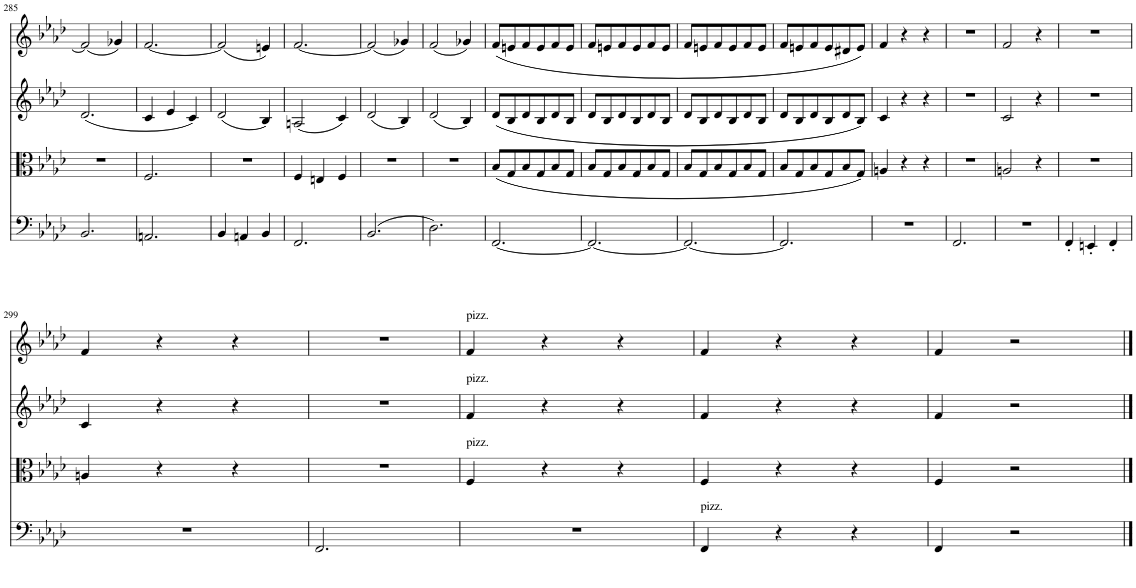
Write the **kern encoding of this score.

**kern	**kern	**kern	**kern
*part4	*part3	*part2	*part1
*staff4	*staff3	*staff2	*staff1
*I"Cello	*I"Viola	*I"Violin II	*I"Violin I
*	*I'Vla	*I'Vln	*I'Vln
!!LO:PB:g=z
*clefF4	*clefC3	*clefG2	*clefG2
*k[b-e-a-d-]	*k[b-e-a-d-]	*k[b-e-a-d-]	*k[b-e-a-d-]
*M3/4	*M3/4	*M3/4	*M3/4
=285	=285	=285	=285
2.BB-/	2.r	(2.d-/	(2f/]
.	.	.	4g-X/)
=286	=286	=286	=286
2.AAn/	2.F/	4c/	[2.f/
.	.	4e-/	.
.	.	4c/)	.
=287	=287	=287	=287
4BB-/	2.r	(2d-/	(2f/]
4AAn/	.	.	.
4BB-/	.	4B-/)	4en/)
=288	=288	=288	=288
2.FF/	4F/	(2An/	[2.f/
.	4En/	.	.
.	4F/	4c/)	.
=289	=289	=289	=289
(2.BB-/	2.r	(2d-/	(2f/]
.	.	4B-/)	4g-X/)
=290	=290	=290	=290
2.D-\)	2.r	(2d-/	(2f/
.	.	4B-/)	4g-X/)
=291	=291	=291	=291
[2.FF/	(8B-/L	(8d-/L	(8f/L
.	8G/	8B-/	8en/
.	8B-/	8d-/	8f/
.	8G/	8B-/	8e/
.	8B-/	8d-/	8f/
.	8G/J	8B-/J	8e/J
=292	=292	=292	=292
2.FF/_	8B-/L	8d-/L	8f/L
.	8G/	8B-/	8en/
.	8B-/	8d-/	8f/
.	8G/	8B-/	8e/
.	8B-/	8d-/	8f/
.	8G/J	8B-/J	8e/J
=293	=293	=293	=293
2.FF/_	8B-/L	8d-/L	8f/L
.	8G/	8B-/	8en/
.	8B-/	8d-/	8f/
.	8G/	8B-/	8e/
.	8B-/	8d-/	8f/
.	8G/J	8B-/J	8e/J
=294	=294	=294	=294
2.FF/]	8B-/L	8d-/L	8f/L
.	8G/	8B-/	8en/
.	8B-/	8d-/	8f/
.	8G/	8B-/	8e/
.	8B-/	8d-/	8d#X/
.	8G/J)	8B-/J)	8e/J)
=295	=295	=295	=295
2.r	4An/	4c/	4f/
.	4r	4r	4r
.	4r	4r	4r
=296	=296	=296	=296
2.FF/	2.r	2.r	2.r
=297	=297	=297	=297
2.r	2An/	2c/	2f/
.	4r	4r	4r
=298	=298	=298	=298
4FF'/	2.r	2.r	2.r
4EEn'/	.	.	.
4FF'/	.	.	.
!!LO:LB:g=z
=299	=299	=299	=299
2.r	4An/	4c/	4f/
.	4r	4r	4r
.	4r	4r	4r
=300	=300	=300	=300
2.FF/	2.r	2.r	2.r
=301	=301	=301	=301
!	!	!	!LO:TX:a:t=pizz.
!	!	!LO:TX:a:t=pizz.	!
!	!LO:TX:a:t=pizz.	!	!
2.r	4F/	4f/	4f/
.	4r	4r	4r
.	4r	4r	4r
=302	=302	=302	=302
!LO:TX:a:t=pizz.	!	!	!
4FF/	4F/	4f/	4f/
4r	4r	4r	4r
4r	4r	4r	4r
=303	=303	=303	=303
4FF/	4F/	4f/	4f/
2r	2r	2r	2r
==	==	==	==
*-	*-	*-	*-
